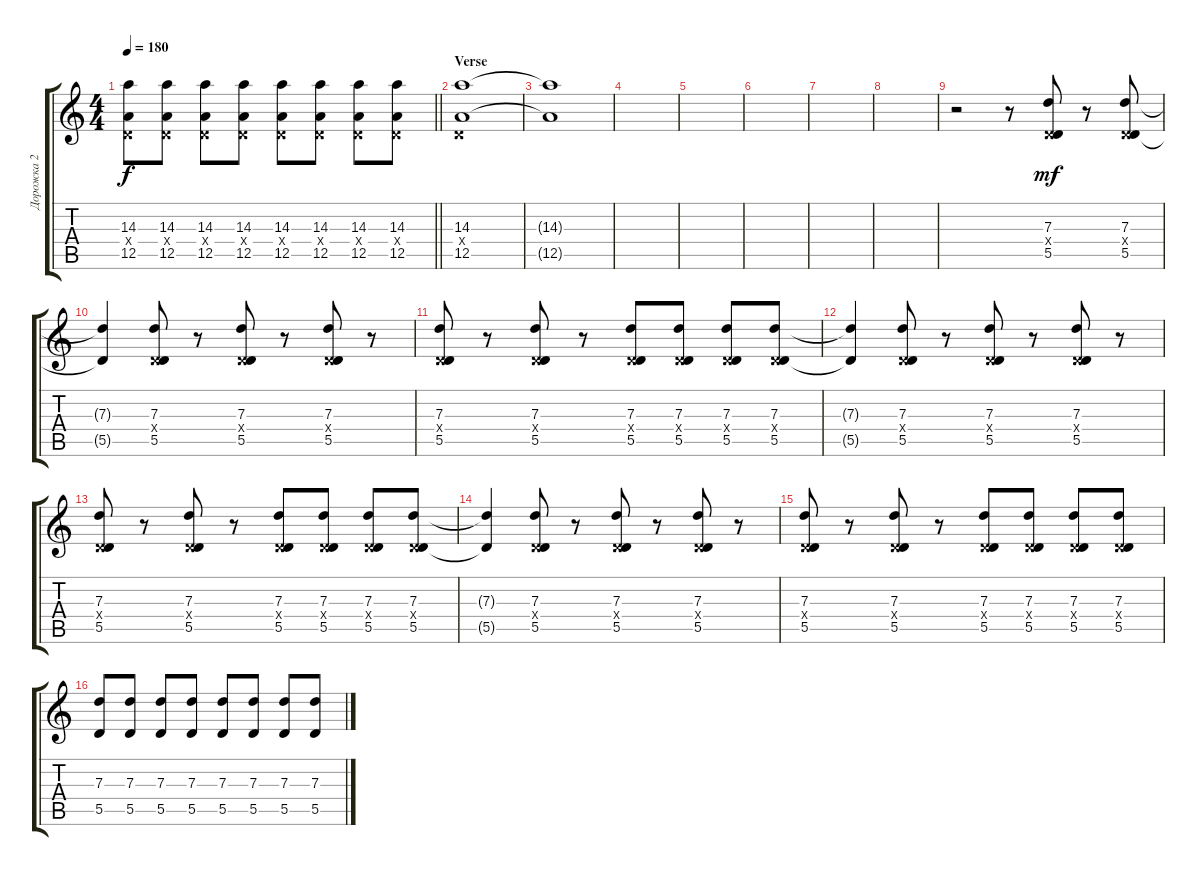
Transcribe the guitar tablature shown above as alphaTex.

\track ("Дорожка 2" "Дорожка 2") {instrument distortionguitar}
\staff {score tabs}
\tuning (E4 B3 G3 D3 A2 D2) {hide}
\ts (4 4)
\tempo 180
\clef g2
\barLineRight lightlight
\ks c
(14.3 0.4{x} 12.5).8{dy f} (14.3 0.4{x} 12.5).8 (14.3 0.4{x} 12.5).8 (14.3 0.4{x} 12.5).8 (14.3 0.4{x} 12.5).8 (14.3 0.4{x} 12.5).8 (14.3 0.4{x} 12.5).8 (14.3 0.4{x} 12.5).8 |
\section ("" "Verse")
(14.3 0.4{x} 12.5).1{volume 0} |
(14.3{t} 12.5{t}).1 |
|
|
|
|
|
r.2 r.8 (7.3 0.4{x} 5.5).8{dy mf volume 16} r.8 (7.3 0.4{x} 5.5).8 |
(7.3{t} 5.5{t}).4 (7.3 0.4{x} 5.5).8 r.8 (7.3 0.4{x} 5.5).8 r.8 (7.3 0.4{x} 5.5).8 r.8 |
(7.3 0.4{x} 5.5).8 r.8 (7.3 0.4{x} 5.5).8 r.8 (7.3 0.4{x} 5.5).8 (7.3 0.4{x} 5.5).8 (7.3 0.4{x} 5.5).8 (7.3 0.4{x} 5.5).8 |
(7.3{t} 5.5{t}).4 (7.3 0.4{x} 5.5).8 r.8 (7.3 0.4{x} 5.5).8 r.8 (7.3 0.4{x} 5.5).8 r.8 |
(7.3 0.4{x} 5.5).8 r.8 (7.3 0.4{x} 5.5).8 r.8 (7.3 0.4{x} 5.5).8 (7.3 0.4{x} 5.5).8 (7.3 0.4{x} 5.5).8 (7.3 0.4{x} 5.5).8 |
(7.3{t} 5.5{t}).4 (7.3 0.4{x} 5.5).8 r.8 (7.3 0.4{x} 5.5).8 r.8 (7.3 0.4{x} 5.5).8 r.8 |
(7.3 0.4{x} 5.5).8 r.8 (7.3 0.4{x} 5.5).8 r.8 (7.3 0.4{x} 5.5).8 (7.3 0.4{x} 5.5).8 (7.3 0.4{x} 5.5).8 (7.3 0.4{x} 5.5).8 |
(7.3 5.5).8 (7.3 5.5).8 (7.3 5.5).8 (7.3 5.5).8 (7.3 5.5).8 (7.3 5.5).8 (7.3 5.5).8 (7.3 5.5).8
